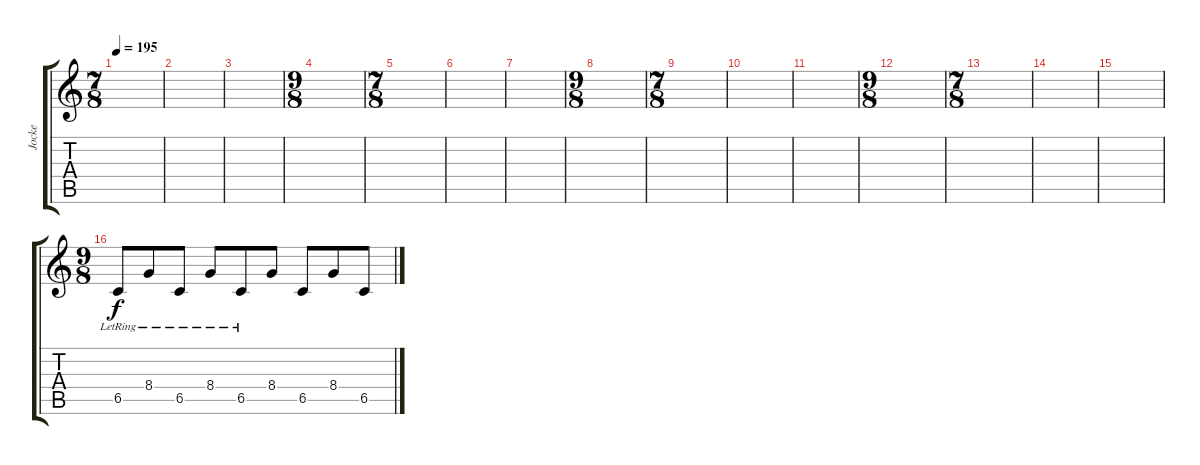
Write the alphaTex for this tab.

\track ("Jocke" "Jocke") {instrument overdrivenguitar}
\staff {score tabs}
\tuning (Db4 Ab3 E3 B2 Gb2 B1) {hide}
\ts (7 8)
\tempo 195
\clef g2
\ks c
|
|
|
\ts (9 8)
|
\ts (7 8)
|
|
|
\ts (9 8)
|
\ts (7 8)
|
|
|
\ts (9 8)
|
\ts (7 8)
|
|
|
\ts (9 8)
6.5{lr}.8 8.4{lr}.8 6.5{lr}.8 8.4{lr}.8 6.5{lr}.8 8.4.8 6.5.8 8.4.8 6.5.8
